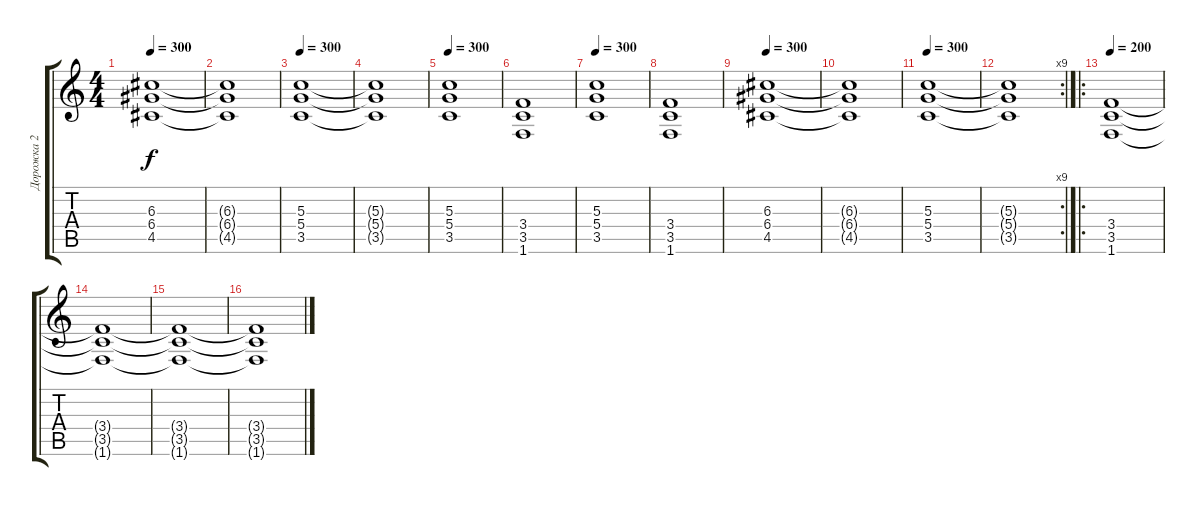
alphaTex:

\track ("Дорожка 2" "Дорожка 2") {instrument distortionguitar}
\staff {score tabs}
\tuning (E4 B3 G3 D3 A2 E2) {hide}
\ts (4 4)
\tempo 300
\clef g2
\ks c
(6.3 6.4 4.5).1{dy f} |
(6.3{t} 6.4{t} 4.5{t}).1 |
\tempo 300
(5.3 5.4 3.5).1 |
(5.3{t} 5.4{t} 3.5{t}).1 |
\tempo 300
(5.3 5.4 3.5).1 |
(3.4 3.5 1.6).1 |
\tempo 300
(5.3 5.4 3.5).1 |
(3.4 3.5 1.6).1 |
\tempo 300
(6.3 6.4 4.5).1 |
(6.3{t} 6.4{t} 4.5{t}).1 |
\tempo 300
(5.3 5.4 3.5).1 |
\rc 9
(5.3{t} 5.4{t} 3.5{t}).1 |
\ro
\tempo 200
(3.4 3.5 1.6).1 |
(3.4{t} 3.5{t} 1.6{t}).1 |
(3.4{t} 3.5{t} 1.6{t}).1 |
(3.4{t} 3.5{t} 1.6{t}).1
